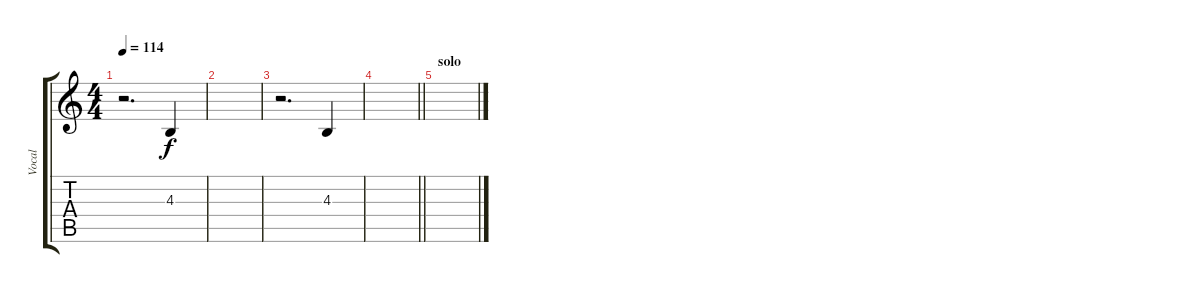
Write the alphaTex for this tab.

\track ("Vocal" "Vocal") {instrument cello}
\staff {score tabs}
\tuning (E4 B3 G3 D3 A2 E2) {hide}
\ts (4 4)
\tempo 114
\clef g2
\ks c
r.2{d dy f} 4.3.4 |
|
r.2{d} 4.3.4 |
\barLineRight lightlight
|
\section ("" "solo")
